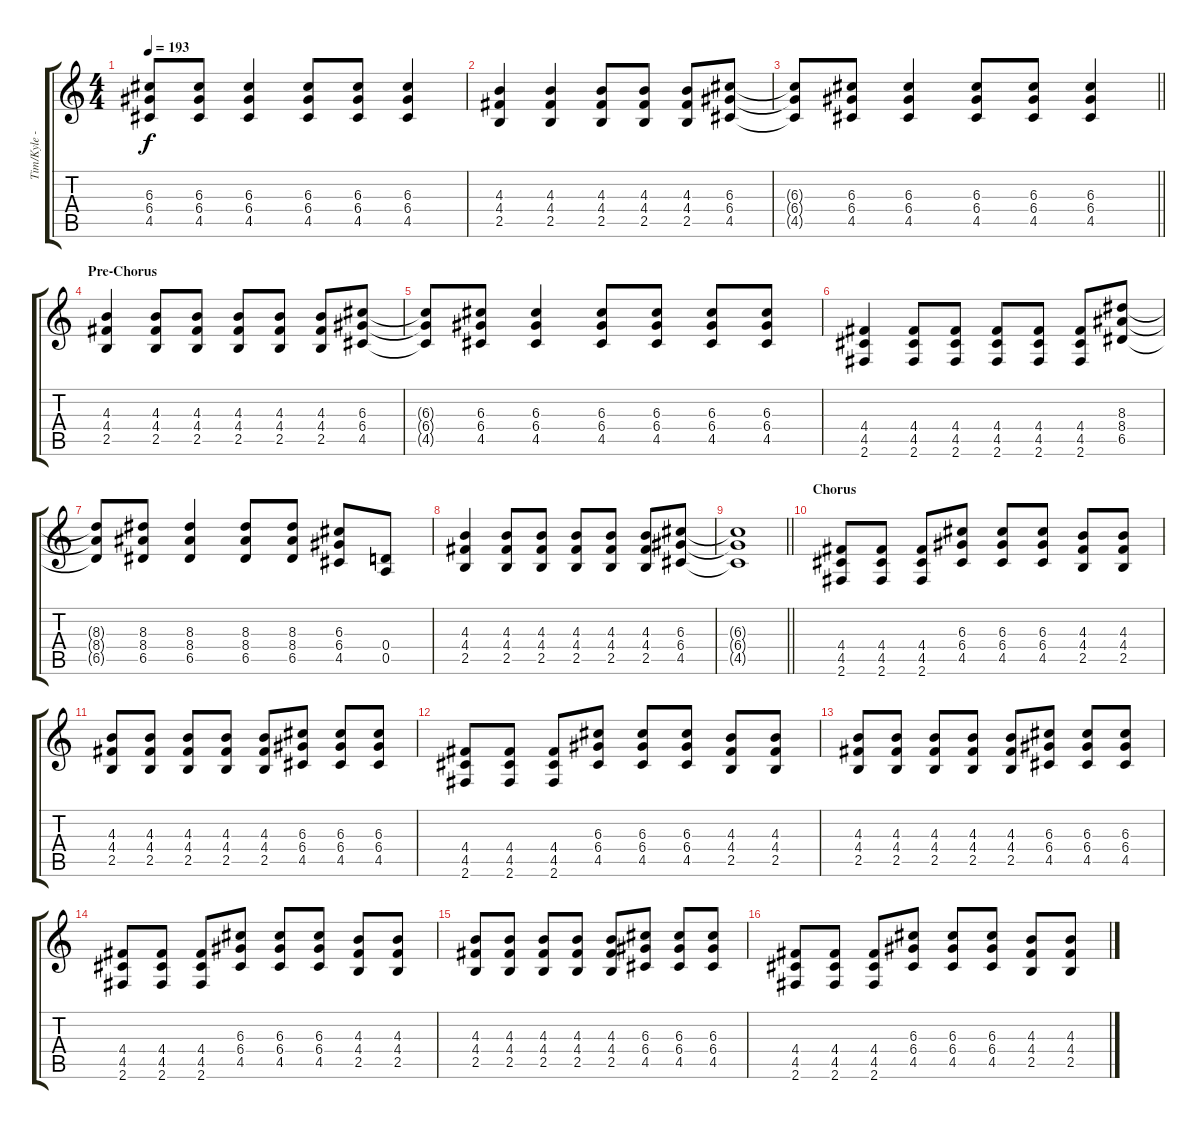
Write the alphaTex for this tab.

\track ("Tim/Kyle - Guitar" "Tim/Kyle -") {instrument distortionguitar}
\staff {score tabs}
\tuning (E4 B3 G3 D3 A2 E2) {hide}
\ts (4 4)
\tempo 193
\clef g2
\ks c
(6.3{t} 6.4{t} 4.5{t}).8{dy f} (6.3 6.4 4.5).8 (6.3 6.4 4.5).4 (6.3 6.4 4.5).8 (6.3 6.4 4.5).8 (6.3 6.4 4.5).4 |
(4.3 4.4 2.5).4 (4.3 4.4 2.5).4 (4.3 4.4 2.5).8 (4.3 4.4 2.5).8 (4.3 4.4 2.5).8 (6.3 6.4 4.5).8 |
\barLineRight lightlight
(6.3{t} 6.4{t} 4.5{t}).8 (6.3 6.4 4.5).8 (6.3 6.4 4.5).4 (6.3 6.4 4.5).8 (6.3 6.4 4.5).8 (6.3 6.4 4.5).4 |
\section ("" "Pre-Chorus")
(4.3 4.4 2.5).4 (4.3 4.4 2.5).8 (4.3 4.4 2.5).8 (4.3 4.4 2.5).8 (4.3 4.4 2.5).8 (4.3 4.4 2.5).8 (6.3 6.4 4.5).8 |
(6.3{t} 6.4{t} 4.5{t}).8 (6.3 6.4 4.5).8 (6.3 6.4 4.5).4 (6.3 6.4 4.5).8 (6.3 6.4 4.5).8 (6.3 6.4 4.5).8 (6.3 6.4 4.5).8 |
(4.4 4.5 2.6).4 (4.4 4.5 2.6).8 (4.4 4.5 2.6).8 (4.4 4.5 2.6).8 (4.4 4.5 2.6).8 (4.4 4.5 2.6).8 (8.3 8.4 6.5).8 |
(8.3{t} 8.4{t} 6.5{t}).8 (8.3 8.4 6.5).8 (8.3 8.4 6.5).4 (8.3 8.4 6.5).8 (8.3 8.4 6.5).8 (6.3 6.4 4.5).8 (0.4 0.5).8 |
(4.3 4.4 2.5).4 (4.3 4.4 2.5).8 (4.3 4.4 2.5).8 (4.3 4.4 2.5).8 (4.3 4.4 2.5).8 (4.3 4.4 2.5).8 (6.3 6.4 4.5).8 |
\barLineRight lightlight
(6.3{t} 6.4{t} 4.5{t}).1 |
\section ("" "Chorus")
(4.4 4.5 2.6).8 (4.4 4.5 2.6).8 (4.4 4.5 2.6).8 (6.3 6.4 4.5).8 (6.3 6.4 4.5).8 (6.3 6.4 4.5).8 (4.3 4.4 2.5).8 (4.3 4.4 2.5).8 |
(4.3 4.4 2.5).8 (4.3 4.4 2.5).8 (4.3 4.4 2.5).8 (4.3 4.4 2.5).8 (4.3 4.4 2.5).8 (6.3 6.4 4.5).8 (6.3 6.4 4.5).8 (6.3 6.4 4.5).8 |
(4.4 4.5 2.6).8 (4.4 4.5 2.6).8 (4.4 4.5 2.6).8 (6.3 6.4 4.5).8 (6.3 6.4 4.5).8 (6.3 6.4 4.5).8 (4.3 4.4 2.5).8 (4.3 4.4 2.5).8 |
(4.3 4.4 2.5).8 (4.3 4.4 2.5).8 (4.3 4.4 2.5).8 (4.3 4.4 2.5).8 (4.3 4.4 2.5).8 (6.3 6.4 4.5).8 (6.3 6.4 4.5).8 (6.3 6.4 4.5).8 |
(4.4 4.5 2.6).8 (4.4 4.5 2.6).8 (4.4 4.5 2.6).8 (6.3 6.4 4.5).8 (6.3 6.4 4.5).8 (6.3 6.4 4.5).8 (4.3 4.4 2.5).8 (4.3 4.4 2.5).8 |
(4.3 4.4 2.5).8 (4.3 4.4 2.5).8 (4.3 4.4 2.5).8 (4.3 4.4 2.5).8 (4.3 4.4 2.5).8 (6.3 6.4 4.5).8 (6.3 6.4 4.5).8 (6.3 6.4 4.5).8 |
(4.4 4.5 2.6).8 (4.4 4.5 2.6).8 (4.4 4.5 2.6).8 (6.3 6.4 4.5).8 (6.3 6.4 4.5).8 (6.3 6.4 4.5).8 (4.3 4.4 2.5).8 (4.3 4.4 2.5).8
